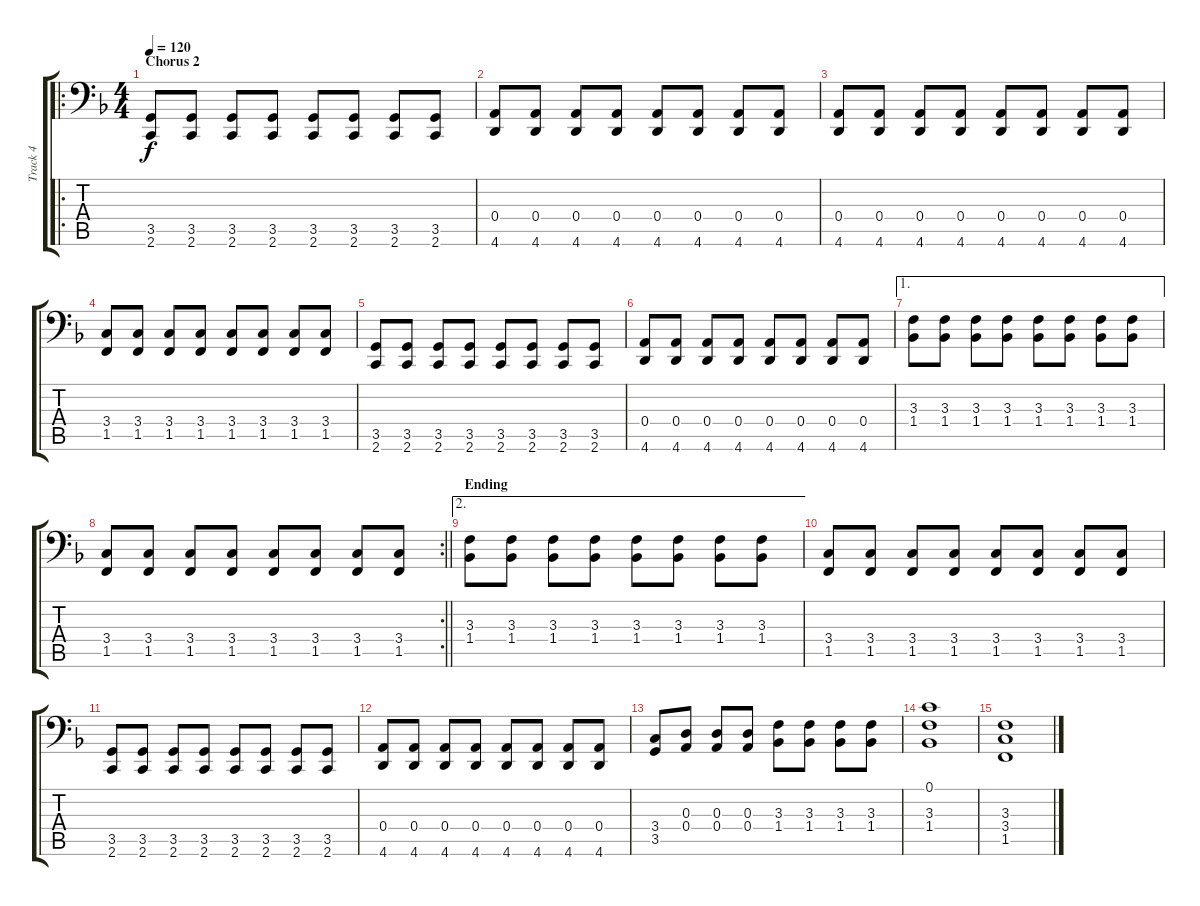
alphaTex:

\track ("Track 4" "Track 4") {instrument electricbassfinger}
\staff {score tabs}
\tuning (C3 G2 D2 A1 E1 Bb0) {hide}
\ro
\ts (4 4)
\section ("" "Chorus 2")
\tempo 120
\clef f4
\ks f
(3.5 2.6).8{dy f} (3.5 2.6).8 (3.5 2.6).8 (3.5 2.6).8 (3.5 2.6).8 (3.5 2.6).8 (3.5 2.6).8 (3.5 2.6).8 |
(0.4 4.6).8 (0.4 4.6).8 (0.4 4.6).8 (0.4 4.6).8 (0.4 4.6).8 (0.4 4.6).8 (0.4 4.6).8 (0.4 4.6).8 |
(0.4 4.6).8 (0.4 4.6).8 (0.4 4.6).8 (0.4 4.6).8 (0.4 4.6).8 (0.4 4.6).8 (0.4 4.6).8 (0.4 4.6).8 |
(3.4 1.5).8 (3.4 1.5).8 (3.4 1.5).8 (3.4 1.5).8 (3.4 1.5).8 (3.4 1.5).8 (3.4 1.5).8 (3.4 1.5).8 |
(3.5 2.6).8 (3.5 2.6).8 (3.5 2.6).8 (3.5 2.6).8 (3.5 2.6).8 (3.5 2.6).8 (3.5 2.6).8 (3.5 2.6).8 |
(0.4 4.6).8 (0.4 4.6).8 (0.4 4.6).8 (0.4 4.6).8 (0.4 4.6).8 (0.4 4.6).8 (0.4 4.6).8 (0.4 4.6).8 |
\ae 1
(3.3 1.4).8 (3.3 1.4).8 (3.3 1.4).8 (3.3 1.4).8 (3.3 1.4).8 (3.3 1.4).8 (3.3 1.4).8 (3.3 1.4).8 |
\rc 2
\barLineRight lightlight
(3.4 1.5).8 (3.4 1.5).8 (3.4 1.5).8 (3.4 1.5).8 (3.4 1.5).8 (3.4 1.5).8 (3.4 1.5).8 (3.4 1.5).8 |
\ae 2
\section ("" "Ending")
(3.3 1.4).8 (3.3 1.4).8 (3.3 1.4).8 (3.3 1.4).8 (3.3 1.4).8 (3.3 1.4).8 (3.3 1.4).8 (3.3 1.4).8 |
(3.4 1.5).8 (3.4 1.5).8 (3.4 1.5).8 (3.4 1.5).8 (3.4 1.5).8 (3.4 1.5).8 (3.4 1.5).8 (3.4 1.5).8 |
(3.5 2.6).8 (3.5 2.6).8 (3.5 2.6).8 (3.5 2.6).8 (3.5 2.6).8 (3.5 2.6).8 (3.5 2.6).8 (3.5 2.6).8 |
(0.4 4.6).8 (0.4 4.6).8 (0.4 4.6).8 (0.4 4.6).8 (0.4 4.6).8 (0.4 4.6).8 (0.4 4.6).8 (0.4 4.6).8 |
(3.4 3.5).8 (0.3 0.4).8 (0.3 0.4).8 (0.3 0.4).8 (3.3 1.4).8 (3.3 1.4).8 (3.3 1.4).8 (3.3 1.4).8 |
(0.1 3.3 1.4).1 |
(3.3 3.4 1.5).1
